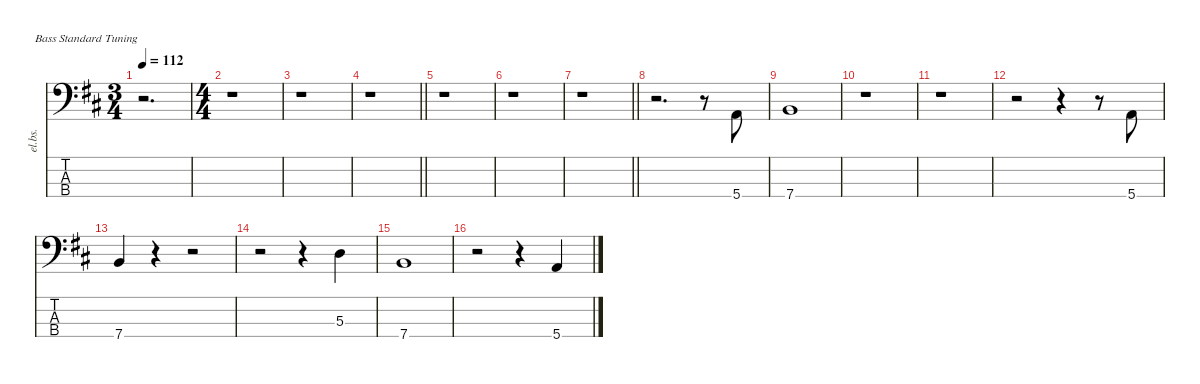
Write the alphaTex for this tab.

\defaultSystemsLayout 4
\hideDynamics
\bracketExtendMode nobrackets
\otherSystemsTrackNameOrientation horizontal
\track ("Cliff - Bass" "el.bs.") {instrument electricbassfinger}
\staff {score tabs}
\tuning (G2 D2 A1 E1)
\ts (3 4)
\beaming (8 2 2 2)
\tempo 112
\clef f4
\ks bminor
r.2{d dy f instrument electricbassfinger beam Down} |
\ts (4 4)
\beaming (8 2 2 2 2)
r.1{beam Down} |
r.1{beam Down} |
\barLineRight lightlight
r.1{beam Down} |
r.1{beam Down} |
r.1{beam Down} |
\barLineRight lightlight
r.1{beam Down} |
r.2{d beam Down} r.8{beam Down} 5.4{acc forcenatural}.8{beam Up} |
7.4{acc forcenatural}.1{beam Up} |
r.1{beam Down} |
r.1{beam Down} |
r.2{beam Down} r.4{beam Down} r.8{beam Down} 5.4{acc forcenatural}.8{beam Up} |
7.4{acc forcenatural}.4{beam Up} r.4{beam Up} r.2{beam Up} |
r.2{beam Down} r.4{beam Down} 5.3{acc forcenatural}.4{beam Down} |
7.4{acc forcenatural}.1{beam Up} |
r.2{beam Down} r.4{beam Down} 5.4{acc forcenatural}.4{beam Up}
